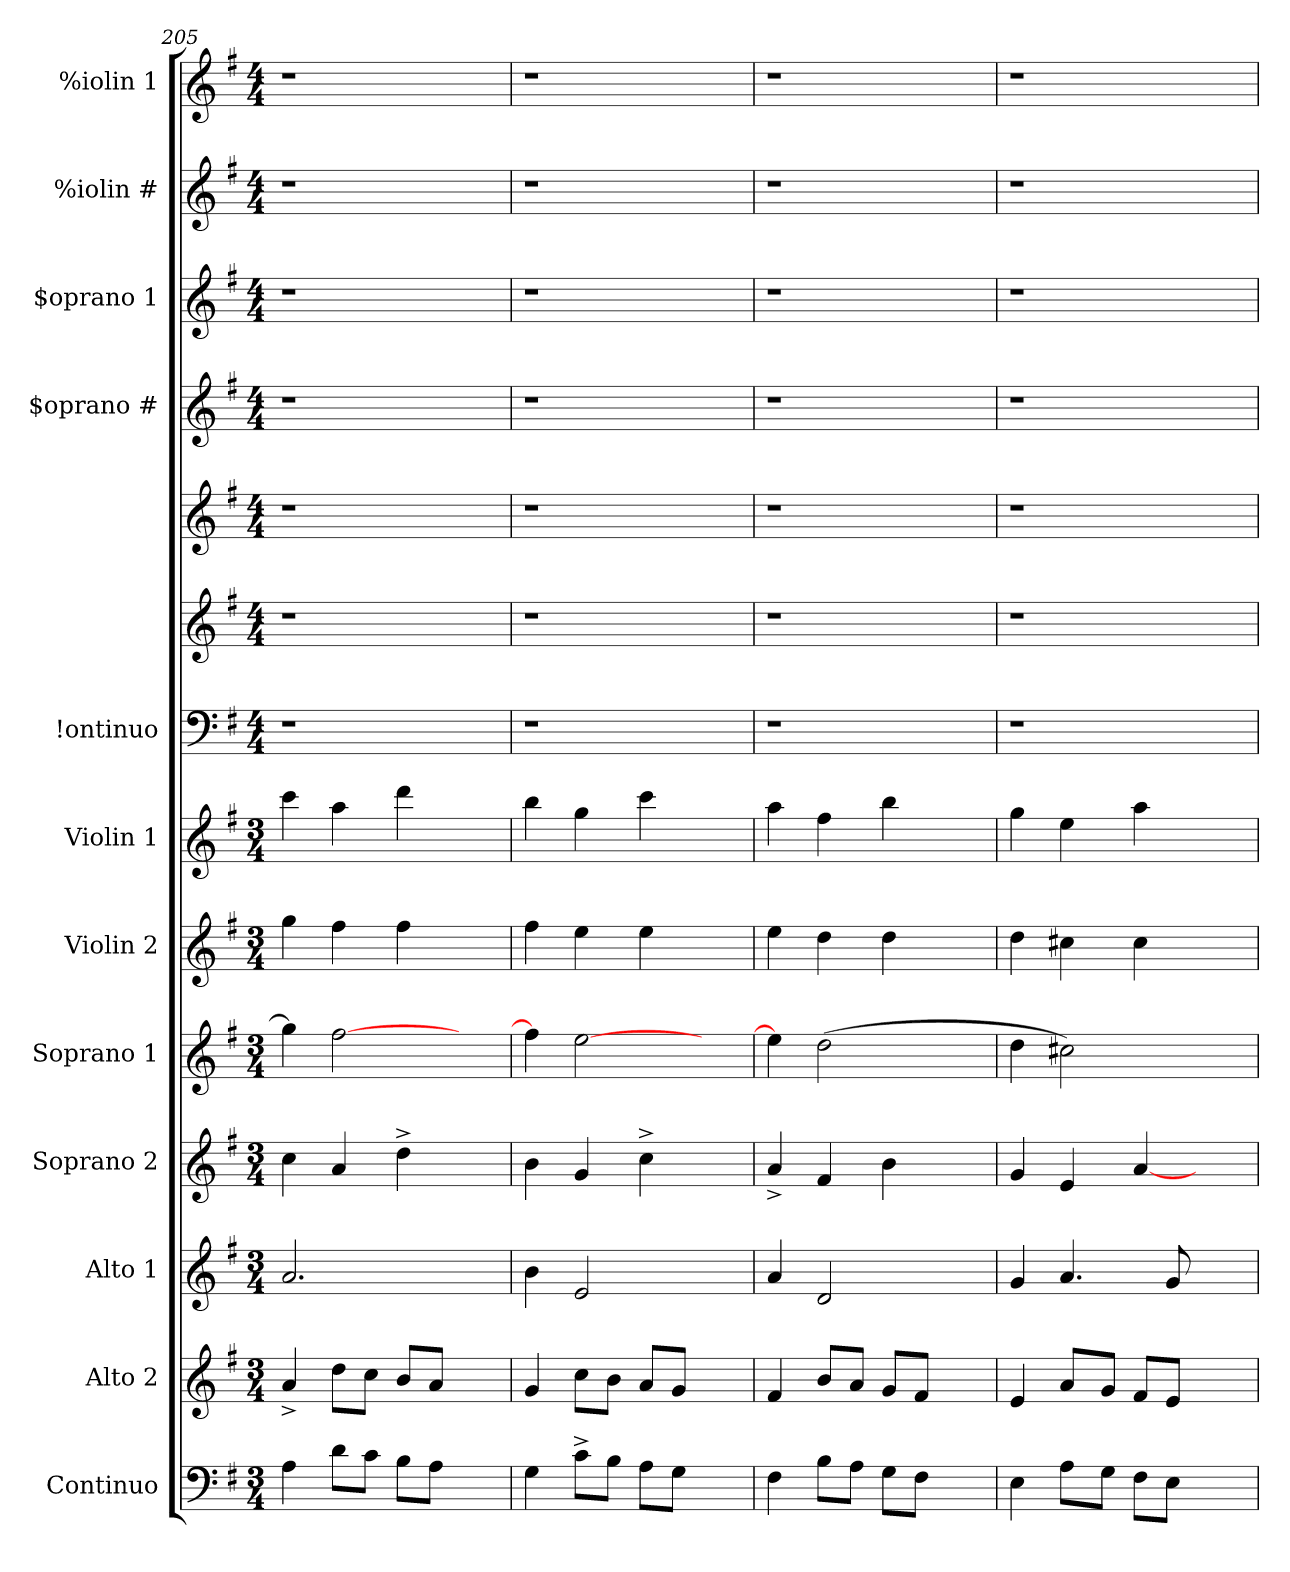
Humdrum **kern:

**kern	**kern	**kern	**kern	**kern	**kern	**kern	**kern	**kern	**kern	**kern	**kern	**kern	**kern
*part14	*part13	*part12	*part11	*part10	*part9	*part8	*part7	*part6	*part5	*part4	*part3	*part2	*part1
*staff14	*staff13	*staff12	*staff11	*staff10	*staff9	*staff8	*staff7	*staff6	*staff5	*staff4	*staff3	*staff2	*staff1
*I"Continuo	*I"Alto 2	*I"Alto 1	*I"Soprano 2	*I"Soprano 1	*I"Violin 2	*I"Violin 1	*I"!ontinuo	*I""lto #	*I""lto 1	*I"$oprano #	*I"$oprano 1	*I"%iolin #	*I"%iolin 1
*I'Con.	*I'A. 2	*I'A. 1	*I'S. 2	*I'S. 1	*I'Vln. 2	*I'Vln. 1	*I'!on.	*	*	*	*	*	*
*clefF4	*clefG2	*clefG2	*clefG2	*clefG2	*clefG2	*clefG2	*clefF4	*clefG2	*clefG2	*clefG2	*clefG2	*clefG2	*clefG2
*k[f#]	*k[f#]	*k[f#]	*k[f#]	*k[f#]	*k[f#]	*k[f#]	*k[f#]	*k[f#]	*k[f#]	*k[f#]	*k[f#]	*k[f#]	*k[f#]
*G:	*G:	*G:	*G:	*G:	*G:	*G:	*G:	*G:	*G:	*G:	*G:	*G:	*G:
*M3/4	*M3/4	*M3/4	*M3/4	*M3/4	*M3/4	*M3/4	*M4/4	*M4/4	*M4/4	*M4/4	*M4/4	*M4/4	*M4/4
=205	=205	=205	=205	=205	=205	=205	=205	=205	=205	=205	=205	=205	=205
4A\	4a^</	2.a/	4cc\	4gg\]	4gg\	4ccc\	1r	1r	1r	1r	1r	1r	1r
8d\L	8dd\L	.	4a/	[>2ff#\	4ff#\	4aa\	.	.	.	.	.	.	.
8c\J	8cc\J	.	.	.	.	.	.	.	.	.	.	.	.
8B\L	8b/L	.	4dd^>\	.	4ff#\	4ddd\	.	.	.	.	.	.	.
8A\J	8a/J	.	.	.	.	.	.	.	.	.	.	.	.
4ryy	4ryy	4ryy	4ryy	4ryy	4ryy	4ryy	.	.	.	.	.	.	.
=206	=206	=206	=206	=206	=206	=206	=206	=206	=206	=206	=206	=206	=206
4G\	4g/	4b\	4b\	4ff#\]	4ff#\	4bb\	1r	1r	1r	1r	1r	1r	1r
8c^>\L	8cc\L	2e/	4g/	[>2ee\	4ee\	4gg\	.	.	.	.	.	.	.
8B\J	8b\J	.	.	.	.	.	.	.	.	.	.	.	.
8A\L	8a/L	.	4cc^>\	.	4ee\	4ccc\	.	.	.	.	.	.	.
8G\J	8g/J	.	.	.	.	.	.	.	.	.	.	.	.
4ryy	4ryy	4ryy	4ryy	4ryy	4ryy	4ryy	.	.	.	.	.	.	.
=207	=207	=207	=207	=207	=207	=207	=207	=207	=207	=207	=207	=207	=207
4F#\	4f#/	4a/	4a^</	4ee\]	4ee\	4aa\	1r	1r	1r	1r	1r	1r	1r
8B\L	8b/L	2d/	4f#/	(>2dd\	4dd\	4ff#\	.	.	.	.	.	.	.
8A\J	8a/J	.	.	.	.	.	.	.	.	.	.	.	.
8G\L	8g/L	.	4b\	.	4dd\	4bb\	.	.	.	.	.	.	.
8F#\J	8f#/J	.	.	.	.	.	.	.	.	.	.	.	.
4ryy	4ryy	4ryy	4ryy	4ryy	4ryy	4ryy	.	.	.	.	.	.	.
!!LO:PB:g=z
=208	=208	=208	=208	=208	=208	=208	=208	=208	=208	=208	=208	=208	=208
*^	*	*	*	*	*	*	*	*	*	*	*	*	*
4E\	4ryy	4e/	4g/	4g/	4dd\	4dd\	4gg\	1r	1r	1r	1r	1r	1r	1r
8A\L	32ryy	8a/L	4.a/	4e/	2cc#X\)	4cc#X\	4ee\	.	.	.	.	.	.	.
.	2ryy	.	.	.	.	.	.	.	.	.	.	.	.	.
8G\J	.	8g/J	.	.	.	.	.	.	.	.	.	.	.	.
8F#\L	.	8f#/L	.	[<4a/	.	4cc#\	4aa\	.	.	.	.	.	.	.
8E\J	.	8e/J	8g/	.	.	.	.	.	.	.	.	.	.	.
4ryy	.	4ryy	4ryy	4ryy	4ryy	4ryy	4ryy	.	.	.	.	.	.	.
.	8..ryy	.	.	.	.	.	.	.	.	.	.	.	.	.
*v	*v	*	*	*	*	*	*	*	*	*	*	*	*	*
=	=	=	=	=	=	=	=	=	=	=	=	=	=
*-	*-	*-	*-	*-	*-	*-	*-	*-	*-	*-	*-	*-	*-
